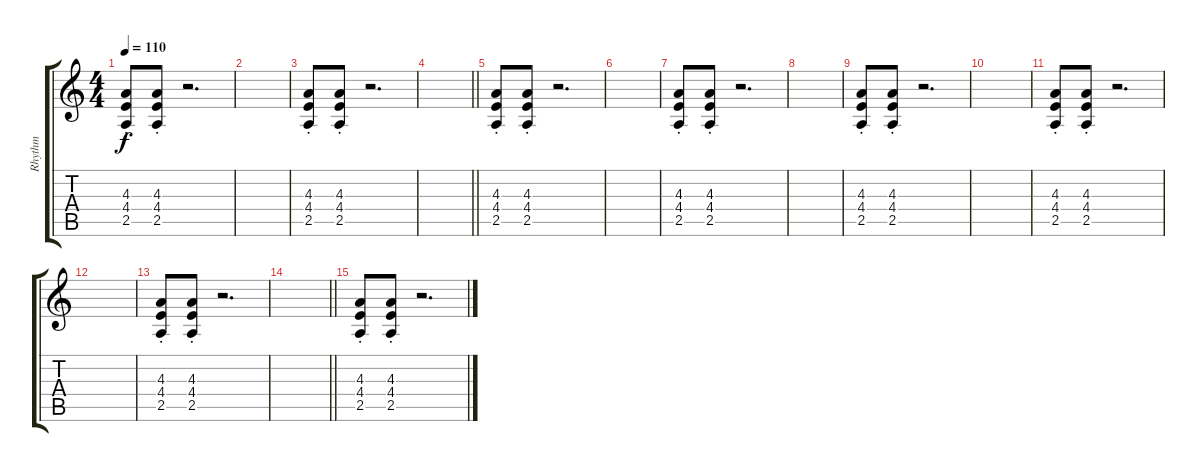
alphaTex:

\track ("Rhythm" "Rhythm") {instrument overdrivenguitar}
\staff {score tabs}
\tuning (D4 A3 F3 C3 G2 D2) {hide}
\ts (4 4)
\tempo 110
\clef g2
\ks c
(4.3{st} 4.4{st} 2.5{st}).8{dy f} (4.3{st} 4.4{st} 2.5{st}).8 r.2{d} |
|
(4.3{st} 4.4{st} 2.5{st}).8 (4.3{st} 4.4{st} 2.5{st}).8 r.2{d} |
\barLineRight lightlight
|
(4.3{st} 4.4{st} 2.5{st}).8 (4.3{st} 4.4{st} 2.5{st}).8 r.2{d} |
|
(4.3{st} 4.4{st} 2.5{st}).8 (4.3{st} 4.4{st} 2.5{st}).8 r.2{d} |
|
(4.3{st} 4.4{st} 2.5{st}).8 (4.3{st} 4.4{st} 2.5{st}).8 r.2{d} |
|
(4.3{st} 4.4{st} 2.5{st}).8 (4.3{st} 4.4{st} 2.5{st}).8 r.2{d} |
|
(4.3{st} 4.4{st} 2.5{st}).8 (4.3{st} 4.4{st} 2.5{st}).8 r.2{d} |
\barLineRight lightlight
|
(4.3{st} 4.4{st} 2.5{st}).8 (4.3{st} 4.4{st} 2.5{st}).8 r.2{d}
